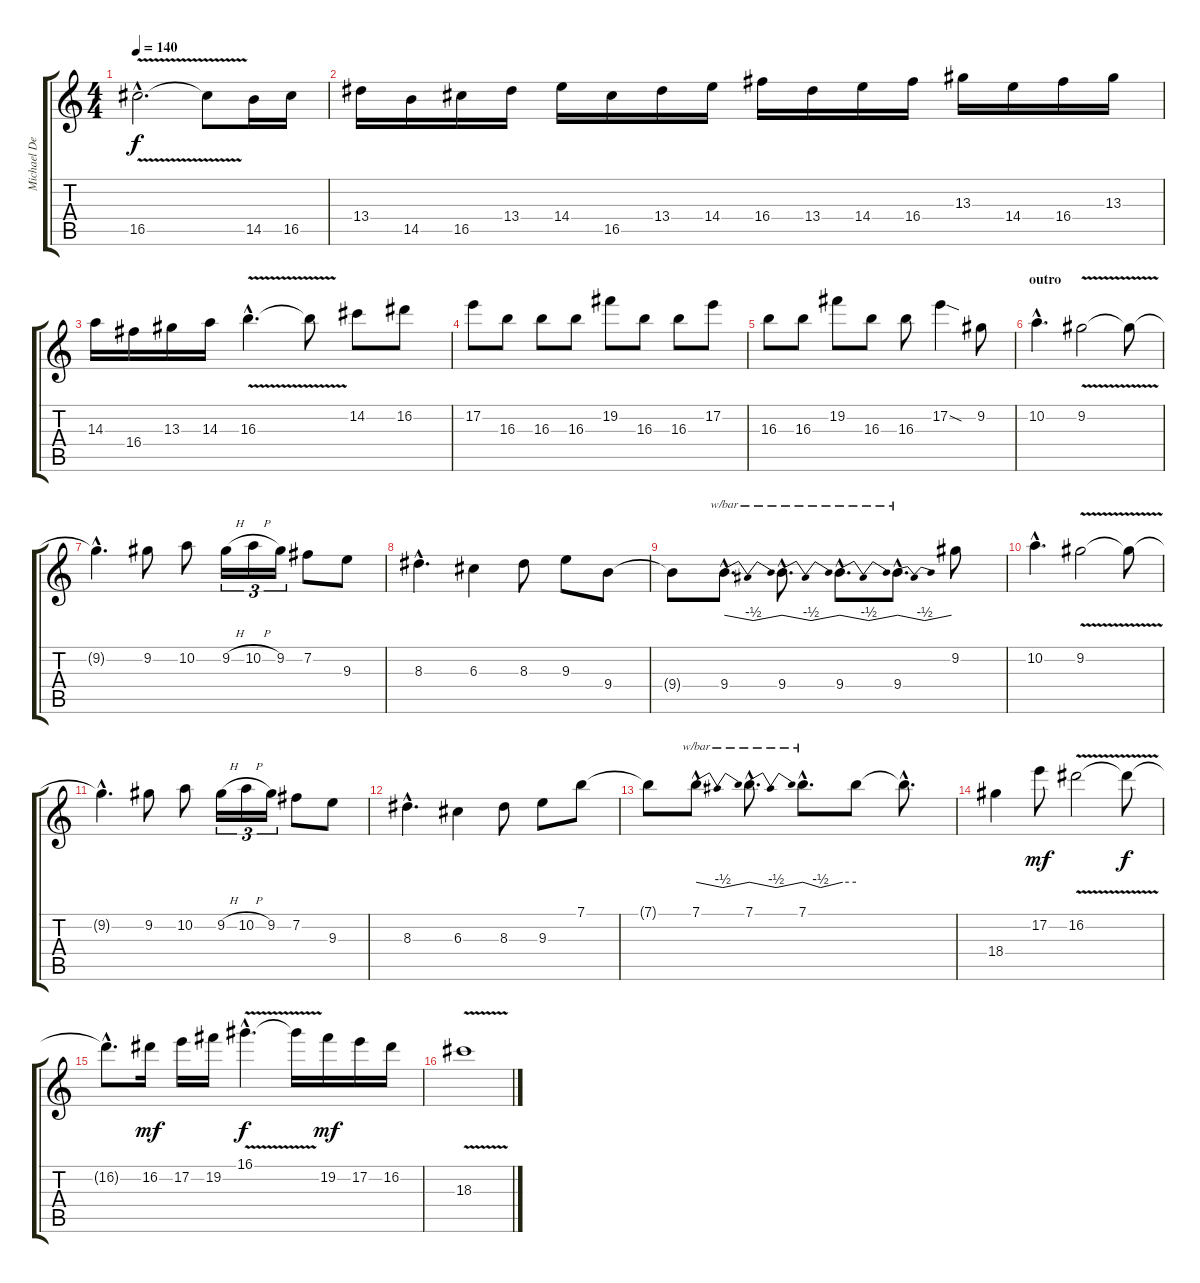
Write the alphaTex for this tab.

\track ("Michael Denner" "Michael De") {instrument distortionguitar}
\staff {score tabs}
\tuning (E4 B3 G3 D3 A2 E2) {hide}
\ts (4 4)
\tempo 140
\clef g2
\ks c
16.5{v hac}.2{d dy f} 16.5{t}.8 14.5.16 16.5.16 |
13.4.16 14.5.16 16.5.16 13.4.16 14.4.16 16.5.16 13.4.16 14.4.16 16.4.16 13.4.16 14.4.16 16.4.16 13.3.16 14.4.16 16.4.16 13.3.16 |
14.3.16 16.4.16 13.3.16 14.3.16 16.3{v hac}.4{d} 16.3{t}.8 14.2.8 16.2.8 |
17.2.8 16.3.8 16.3.8 16.3.8 19.2.8 16.3.8 16.3.8 17.2.8 |
16.3.8 16.3.8 19.2.8 16.3.8 16.3.8 17.2{sod}.4 9.2.8 |
\section ("" "outro")
10.2{hac}.4{d} 9.2{v}.2 9.2{t}.8 |
9.2{hac t}.4{d} 9.2.8 10.2.8 9.2{h}.16{tu (3 2)} 10.2{h}.16{tu (3 2)} 9.2.16{tu (3 2)} 7.2.8 9.3.8 |
8.3{hac}.4{d} 6.3.4 8.3.8 9.3.8 9.4.8 |
9.4{t}.8 9.4{hac}.8{d tbe (dip default 0 0 30 -2 60 0)} 9.4{hac}.8{d tbe (dip default 0 0 30 -2 60 0)} 9.4{hac}.8{d tbe (dip default 0 0 30 -2 60 0)} 9.4{hac}.8{d tbe (dip default 0 0 30 -2 60 0)} 9.2.8 |
10.2{hac}.4{d} 9.2{v}.2 9.2{t}.8 |
9.2{hac t}.4{d} 9.2.8 10.2.8 9.2{h}.16{tu (3 2)} 10.2{h}.16{tu (3 2)} 9.2.16{tu (3 2)} 7.2.8 9.3.8 |
8.3{hac}.4{d} 6.3.4 8.3.8 9.3.8 7.1.8 |
7.1{t}.8 7.1{hac}.8{d tbe (dip default 0 0 30 -2 60 0)} 7.1{hac}.8{d tbe (dip default 0 0 30 -2 60 0)} 7.1{hac}.8{d tbe (custom default 0 0 20 -2 45 0 60 0)} 7.1{t}.8 7.1{hac t}.8{d} |
18.4.4 17.2.8{dy mf} 16.2{v}.2 16.2{t}.8{dy f} |
16.2{hac t}.8{d} 16.2.16{dy mf} 17.2.16 19.2.16 16.1{v hac}.4{d dy f} 16.1{t}.16 19.2.16{dy mf} 17.2.16 16.2.16 |
18.3{v}.1
